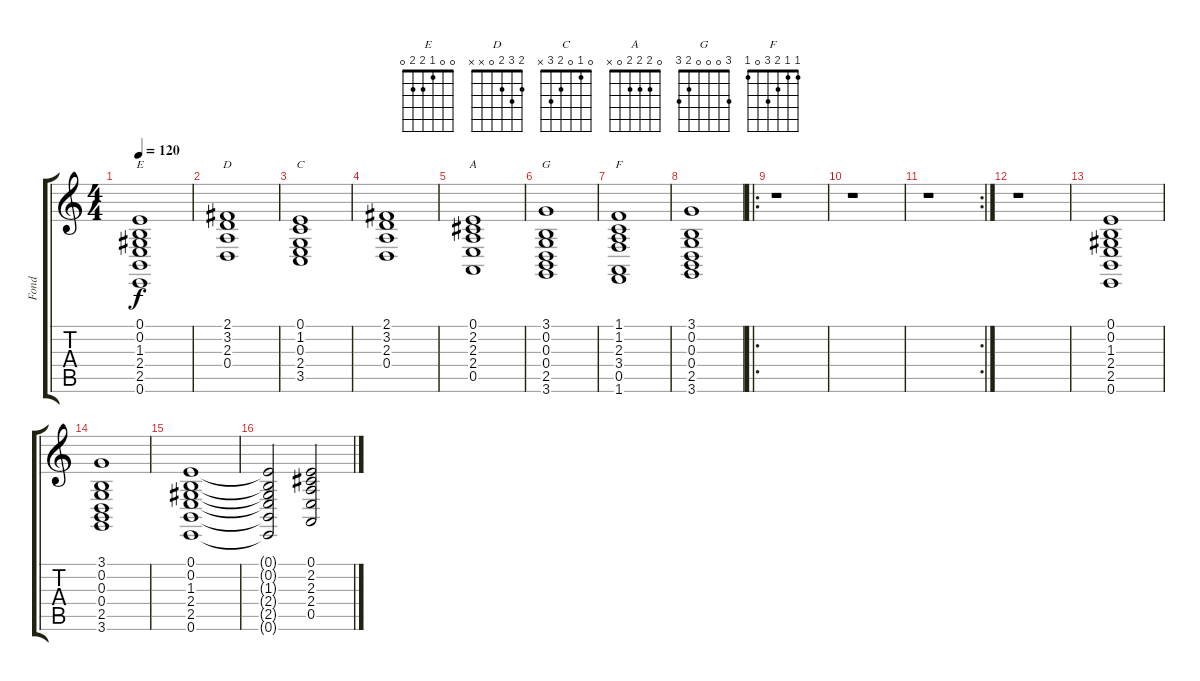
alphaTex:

\track ("Fond" "Fond") {instrument stringensemble1}
\staff {score tabs}
\tuning (E4 B3 G3 D3 A2 E2) {hide}
\chord ("E" 0 0 1 2 2 0)
\chord ("D" 2 3 2 0 x x)
\chord ("C" 0 1 0 2 3 x)
\chord ("A" 0 2 2 2 0 x)
\chord ("G" 3 0 0 0 2 3)
\chord ("F" 1 1 2 3 0 1)
\ts (4 4)
\tempo 120
\clef g2
\ks c
(0.1 0.2 1.3 2.4 2.5 0.6).1{ch "E" dy f instrument stringensemble1} |
(2.1 3.2 2.3 0.4).1{ch "D"} |
(0.1 1.2 0.3 2.4 3.5).1{ch "C"} |
(2.1 3.2 2.3 0.4).1 |
(0.1 2.2 2.3 2.4 0.5).1{ch "A"} |
(3.1 0.2 0.3 0.4 2.5 3.6).1{ch "G"} |
(1.1 1.2 2.3 3.4 0.5 1.6).1{ch "F"} |
(3.1 0.2 0.3 0.4 2.5 3.6).1 |
\ro
r.1 |
r.1 |
\rc 2
r.1 |
r.1 |
(0.1 0.2 1.3 2.4 2.5 0.6).1 |
(3.1 0.2 0.3 0.4 2.5 3.6).1 |
(0.1 0.2 1.3 2.4 2.5 0.6).1 |
(0.1{t} 0.2{t} 1.3{t} 2.4{t} 2.5{t} 0.6{t}).2 (0.1 2.2 2.3 2.4 0.5).2
